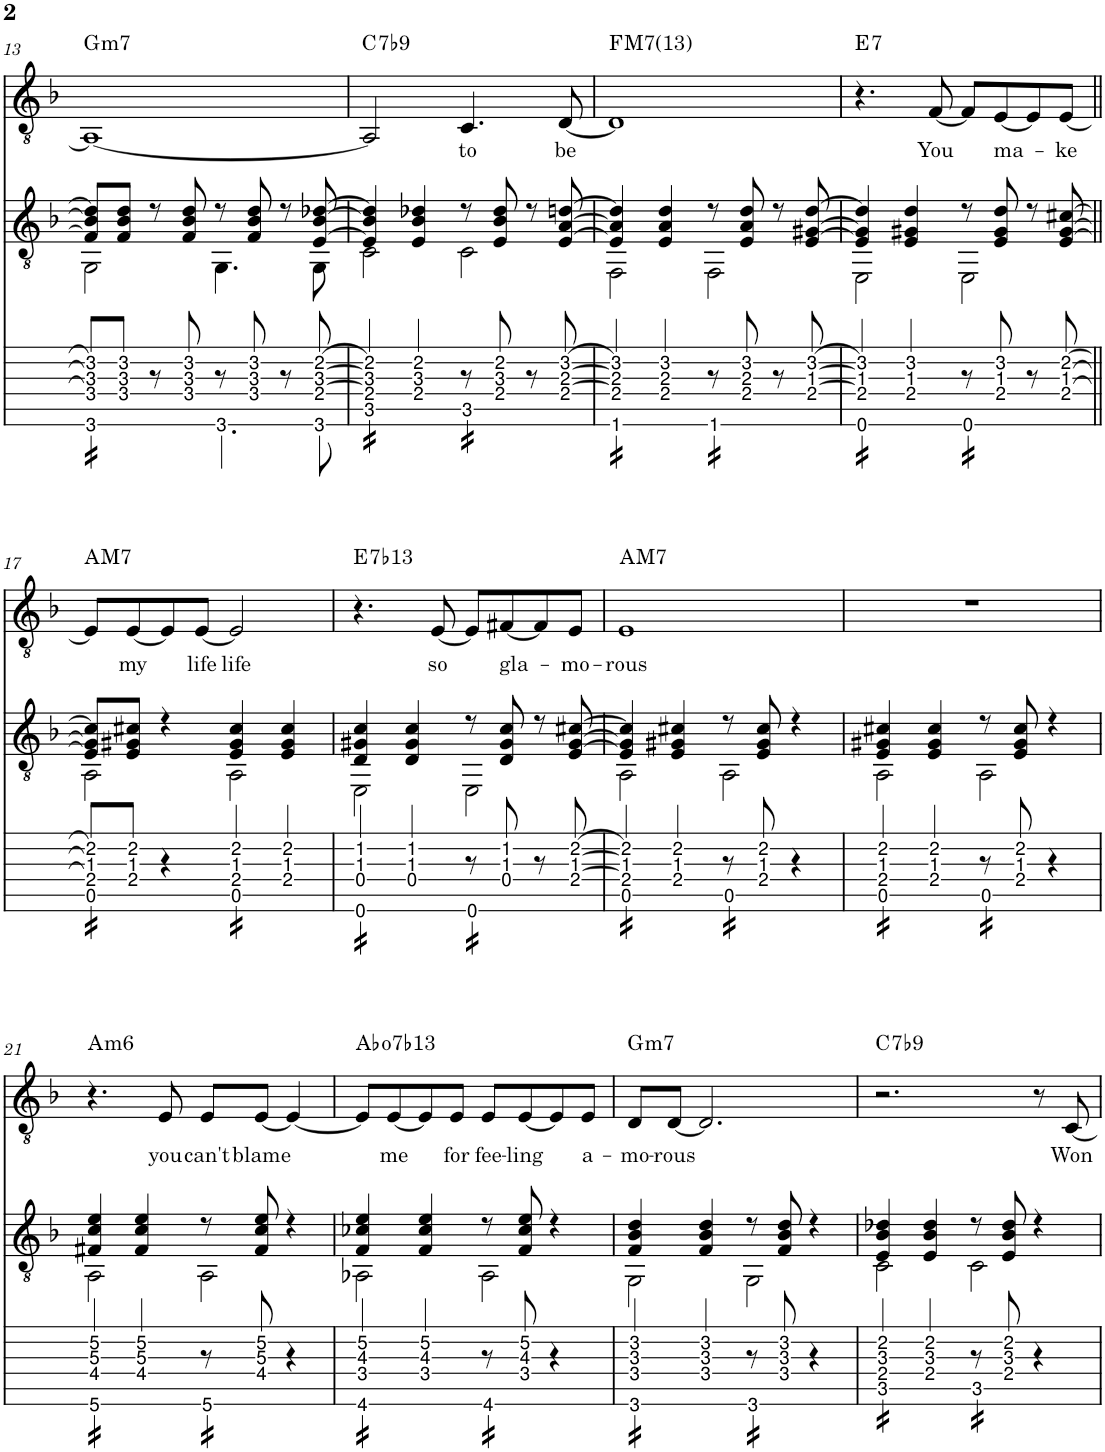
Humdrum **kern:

**kern	**kern	**kern	**text	**harte
*part2	*part2	*part1	*part1	*part1
*staff3	*staff2	*staff1	*staff1	*
*I"Chitarra acustica 2	*	*I"Chitarra acustica 1	*	*
!!LO:PB:g=z
*	*clefGv2	*clefGv2	*	*
*k[b-]	*k[b-]	*k[b-]	*	*
*M4/4	*M4/4	*M4/4	*	*
=13	=13	=13	=13	=13
*^	*^	*	*	*
!	!	!	!	!	!	!LO:H:kt=m7
8F/] 8B-/] 8d/]L	2GG\	8F/] 8B-/] 8d/]L	2GG\	1AA_	.	G:min7
8F/ 8B-/ 8d/J	.	8F/ 8B-/ 8d/J	.	.	.	.
8r	.	8r	.	.	.	.
8F/ 8B-/ 8d/	.	8F/ 8B-/ 8d/	.	.	.	.
8r	4.GG\	8r	4.GG\	.	.	.
8F/ 8B-/ 8d/	.	8F/ 8B-/ 8d/	.	.	.	.
8r	.	8r	.	.	.	.
[8E/ [8B-/ [8d-/	8GG\	[8E/ [8B-/ [8d-X/	8GG\	.	.	.
=14	=14	=14	=14	=14	=14	=14
!	!	!	!	!	!	!LO:H:kt=7
4E/] 4B-/] 4d-/]	2C\	4E/] 4B-/] 4d-/]	2C\	2AA/]	.	C:7(b9)
4E/ 4B-/ 4d-/	.	4E/ 4B-/ 4d-X/	.	.	.	.
!	!	!	!	!	!LO:LY:b	!
8r	2C\	8r	2C\	4.C/	to	.
8E/ 8B-/ 8d-/	.	8E/ 8B-/ 8d-/	.	.	.	.
8r	.	8r	.	.	.	.
!	!	!	!	!	!LO:LY:b	!
[8E/ [8A/ [8d/	.	[8E/ [8A/ [8dn/	.	[8D/	be	.
=15	=15	=15	=15	=15	=15	=15
!	!	!	!	!	!	!LO:H:kt=M7
4E/] 4A/] 4d/]	2FF\	4E/] 4A/] 4d/]	2FF\	1D]	.	F:maj7(13)
4E/ 4A/ 4d/	.	4E/ 4A/ 4d/	.	.	.	.
8r	2FF\	8r	2FF\	.	.	.
8E/ 8A/ 8d/	.	8E/ 8A/ 8d/	.	.	.	.
8r	.	8r	.	.	.	.
[8E/ [8G#/ [8d/	.	[8E/ [8G#X/ [8d/	.	.	.	.
=16	=16	=16	=16	=16	=16	=16
!	!	!	!	!	!	!LO:H:kt=7
4E/] 4G#/] 4d/]	2EE\	4E/] 4G#/] 4d/]	2EE\	4.r	.	E:7
4E/ 4G#/ 4d/	.	4E/ 4G#X/ 4d/	.	.	.	.
!	!	!	!	!	!LO:LY:b	!
.	.	.	.	[8F/	You	.
8r	2EE\	8r	2EE\	8F/L]	.	.
!	!	!	!	!	!LO:LY:b	!
8E/ 8G#/ 8d/	.	8E/ 8G#/ 8d/	.	[8E/	ma-	.
8r	.	8r	.	8E/]	.	.
!	!	!	!	!	!LO:LY:b	!
[8E/ [8G#/ [8c#/	.	[8E/ [8G#/ [8c#X/	.	[8E/J	-ke	.
!!LO:LB:g=z
=17||	=17||	=17||	=17||	=17||	=17||	=17||
!	!	!	!	!	!	!LO:H:kt=M7
8E/] 8G#/] 8c#/]L	2AA\	8E/] 8G#/] 8c#/]L	2AA\	8E/L]	.	A:maj7
!	!	!	!	!	!LO:LY:b	!
8E/ 8G#/ 8c#/J	.	8E/ 8G#X/ 8c#X/J	.	[8E/	my	.
4r	.	4r	.	8E/]	.	.
!	!	!	!	!	!LO:LY:b	!
.	.	.	.	[8E/J	life	.
!	!	!	!	!	!LO:LY:b	!
4E/ 4G#/ 4c#/	2AA\	4E/ 4G#/ 4c#/	2AA\	2E/]	life	.
4E/ 4G#/ 4c#/	.	4E/ 4G#/ 4c#/	.	.	.	.
=18	=18	=18	=18	=18	=18	=18
!	!	!	!	!	!	!LO:H:kt=7
4D/ 4G#/ 4c/	2EE\	4D/ 4G#X/ 4c/	2EE\	4.r	.	E:7(b13)
4D/ 4G#/ 4c/	.	4D/ 4G#/ 4c/	.	.	.	.
!	!	!	!	!	!LO:LY:b	!
.	.	.	.	[8E/	so	.
8r	2EE\	8r	2EE\	8E/L]	.	.
!	!	!	!	!	!LO:LY:b	!
8D/ 8G#/ 8c/	.	8D/ 8G#/ 8c/	.	[8F#X/	gla-	.
8r	.	8r	.	8F#/]	.	.
!	!	!	!	!	!LO:LY:b	!
[8E/ [8G#/ [8c#/	.	[8E/ [8G#/ [8c#X/	.	8E/J	-mo-	.
=19	=19	=19	=19	=19	=19	=19
!	!	!	!	!	!LO:LY:b	!LO:H:kt=M7
4E/] 4G#/] 4c#/]	2AA\	4E/] 4G#/] 4c#/]	2AA\	1E	-rous	A:maj7
4E/ 4G#/ 4c#/	.	4E/ 4G#X/ 4c#X/	.	.	.	.
8r	2AA\	8r	2AA\	.	.	.
8E/ 8G#/ 8c#/	.	8E/ 8G#/ 8c#/	.	.	.	.
4r	.	4r	.	.	.	.
=20	=20	=20	=20	=20	=20	=20
4E/ 4G#/ 4c#/	2AA\	4E/ 4G#X/ 4c#X/	2AA\	1r	.	.
4E/ 4G#/ 4c#/	.	4E/ 4G#/ 4c#/	.	.	.	.
8r	2AA\	8r	2AA\	.	.	.
8E/ 8G#/ 8c#/	.	8E/ 8G#/ 8c#/	.	.	.	.
4r	.	4r	.	.	.	.
!!LO:LB:g=z
=21	=21	=21	=21	=21	=21	=21
!	!	!	!	!	!	!LO:H:kt=m6
4F#/ 4c/ 4e/	2AA\	4F#X/ 4c/ 4e/	2AA\	4.r	.	A:min6
4F#/ 4c/ 4e/	.	4F#/ 4c/ 4e/	.	.	.	.
!	!	!	!	!	!LO:LY:b	!
.	.	.	.	8E/	you	.
!	!	!	!	!	!LO:LY:b	!
8r	2AA\	8r	2AA\	8E/L	can't	.
!	!	!	!	!	!LO:LY:b	!
8F#/ 8c/ 8e/	.	8F#/ 8c/ 8e/	.	[8E/J	blame	.
4r	.	4r	.	4E/_	.	.
=22	=22	=22	=22	=22	=22	=22
!	!	!	!	!	!	!LO:H:kt=7
4F/ 4c-/ 4e/	2AA-\	4F/ 4c-X/ 4e/	2AA-X\	8E/L]	.	Ab:dim7(b13)
!	!	!	!	!	!LO:LY:b	!
.	.	.	.	[8E/	me	.
4F/ 4c-/ 4e/	.	4F/ 4c-/ 4e/	.	8E/]	.	.
!	!	!	!	!	!LO:LY:b	!
.	.	.	.	8E/J	for	.
!	!	!	!	!	!LO:LY:b	!
8r	2AA-\	8r	2AA-\	8E/L	fee-	.
!	!	!	!	!	!LO:LY:b	!
8F/ 8c-/ 8e/	.	8F/ 8c-/ 8e/	.	[8E/	-ling	.
4r	.	4r	.	8E/]	.	.
!	!	!	!	!	!LO:LY:b	!
.	.	.	.	8E/J	a-	.
=23	=23	=23	=23	=23	=23	=23
!	!	!	!	!	!LO:LY:b	!LO:H:kt=m7
4F/ 4B-/ 4d/	2GG\	4F/ 4B-/ 4d/	2GG\	8D/L	-mo-	G:min7
!	!	!	!	!	!LO:LY:b	!
.	.	.	.	[8D/J	-rous	.
4F/ 4B-/ 4d/	.	4F/ 4B-/ 4d/	.	2.D/]	.	.
8r	2GG\	8r	2GG\	.	.	.
8F/ 8B-/ 8d/	.	8F/ 8B-/ 8d/	.	.	.	.
4r	.	4r	.	.	.	.
=24	=24	=24	=24	=24	=24	=24
!	!	!	!	!	!	!LO:H:kt=7
4E/ 4B-/ 4d-/	2C\	4E/ 4B-/ 4d-X/	2C\	2.r	.	C:7(b9)
4E/ 4B-/ 4d-/	.	4E/ 4B-/ 4d-/	.	.	.	.
8r	2C\	8r	2C\	.	.	.
8E/ 8B-/ 8d-/	.	8E/ 8B-/ 8d-/	.	.	.	.
4r	.	4r	.	8r	.	.
!	!	!	!	!	!LO:LY:b	!
.	.	.	.	[8C/	Won	.
*v	*v	*	*	*	*	*
*	*v	*v	*	*	*
=	=	=	=	=
*-	*-	*-	*-	*-
